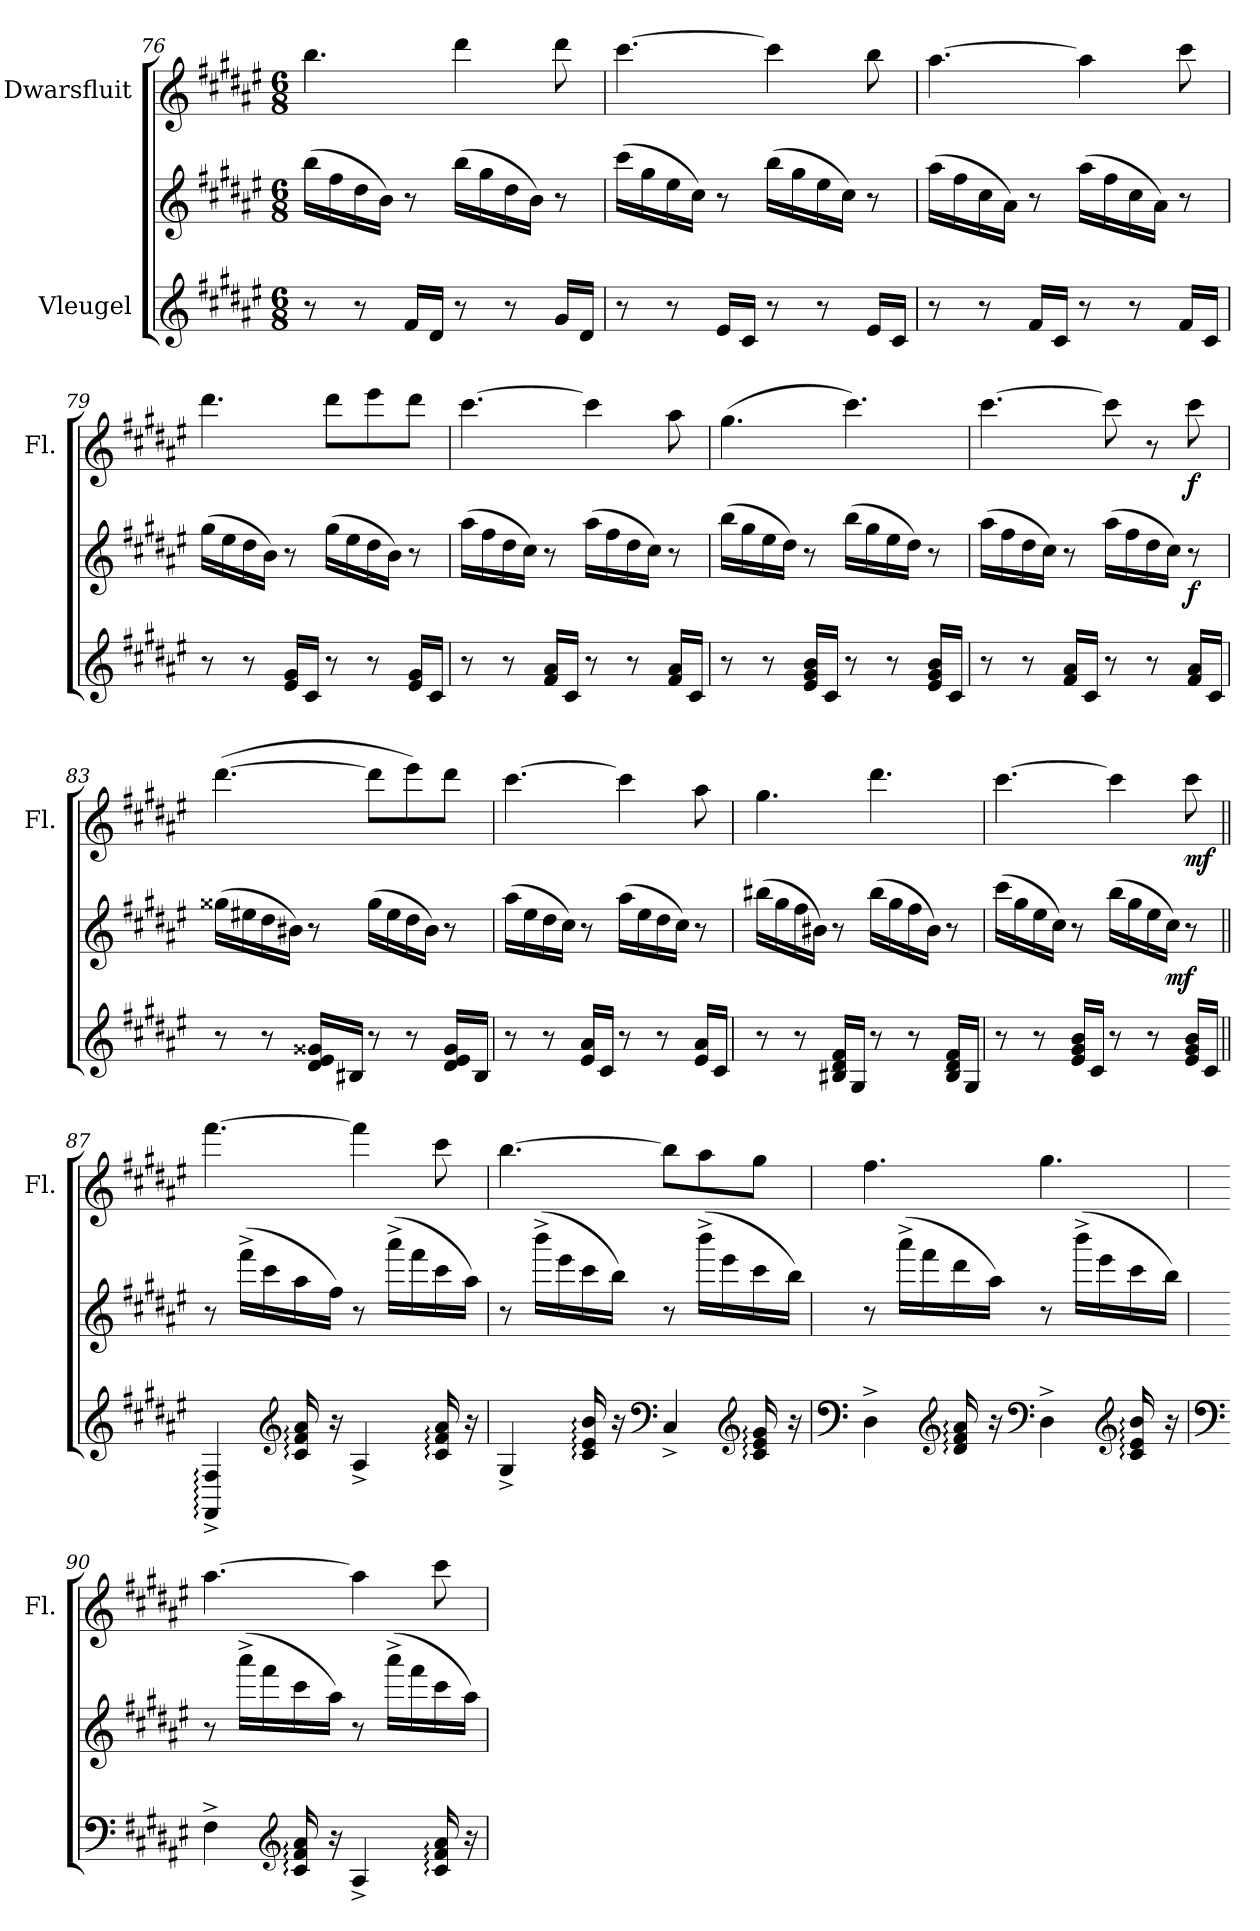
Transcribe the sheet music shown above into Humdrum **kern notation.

**kern	**kern	**dynam	**kern	**dynam
*part2	*part2	*part2	*part1	*part1
*staff3	*staff2	*staff2/3	*staff1	*staff1
*I"Vleugel	*	*	*I"Dwarsfluit	*
*	*	*	*I'Fl.	*
!!LO:LB:g=z
*clefG2	*clefG2	*	*clefG2	*
*k[f#c#g#d#a#e#]	*k[f#c#g#d#a#e#]	*	*k[f#c#g#d#a#e#]	*
*M6/8	*M6/8	*	*M6/8	*
=76	=76	=76	=76	=76
8r	(16bb\LL	.	4.bb\	.
.	16ff#\	.	.	.
8r	16dd#\	.	.	.
.	16b\JJ)	.	.	.
16f#/LL	8r	.	.	.
16d#/JJ	.	.	.	.
8r	(16bb\LL	.	4ddd#\	.
.	16gg#\	.	.	.
8r	16dd#\	.	.	.
.	16b\JJ)	.	.	.
16g#/LL	8r	.	8ddd#\	.
16d#/JJ	.	.	.	.
=77	=77	=77	=77	=77
8r	(16ccc#\LL	.	[4.ccc#\	.
.	16gg#\	.	.	.
8r	16ee#\	.	.	.
.	16cc#\JJ)	.	.	.
16e#/LL	8r	.	.	.
16c#/JJ	.	.	.	.
8r	(16bb\LL	.	4ccc#\]	.
.	16gg#\	.	.	.
8r	16ee#\	.	.	.
.	16cc#\JJ)	.	.	.
16e#/LL	8r	.	8bb\	.
16c#/JJ	.	.	.	.
=78	=78	=78	=78	=78
8r	(16aa#\LL	.	[4.aa#\	.
.	16ff#\	.	.	.
8r	16cc#\	.	.	.
.	16a#\JJ)	.	.	.
16f#/LL	8r	.	.	.
16c#/JJ	.	.	.	.
8r	(16aa#\LL	.	4aa#\]	.
.	16ff#\	.	.	.
8r	16cc#\	.	.	.
.	16a#\JJ)	.	.	.
16f#/LL	8r	.	8ccc#\	.
16c#/JJ	.	.	.	.
!!LO:PB:g=z
=79	=79	=79	=79	=79
8r	(16gg#\LL	.	4.ddd#\	.
.	16ee#\	.	.	.
8r	16dd#\	.	.	.
.	16b\JJ)	.	.	.
16e#/ 16g#/LL	8r	.	.	.
16c#/JJ	.	.	.	.
8r	(16gg#\LL	.	8ddd#\L	.
.	16ee#\	.	.	.
8r	16dd#\	.	8eee#\	.
.	16b\JJ)	.	.	.
16e#/ 16g#/LL	8r	.	8ddd#\J	.
16c#/JJ	.	.	.	.
=80	=80	=80	=80	=80
8r	(16aa#\LL	.	[4.ccc#\	.
.	16ff#\	.	.	.
8r	16dd#\	.	.	.
.	16cc#\JJ)	.	.	.
16f#/ 16a#/LL	8r	.	.	.
16c#/JJ	.	.	.	.
8r	(16aa#\LL	.	4ccc#\]	.
.	16ff#\	.	.	.
8r	16dd#\	.	.	.
.	16cc#\JJ)	.	.	.
16f#/ 16a#/LL	8r	.	8aa#\	.
16c#/JJ	.	.	.	.
=81	=81	=81	=81	=81
8r	(16bb\LL	.	(4.gg#\	.
.	16gg#\	.	.	.
8r	16ee#\	.	.	.
.	16dd#\JJ)	.	.	.
16e#/ 16g#/ 16b/LL	8r	.	.	.
16c#/JJ	.	.	.	.
8r	(16bb\LL	.	4.ccc#\)	.
.	16gg#\	.	.	.
8r	16ee#\	.	.	.
.	16dd#\JJ)	.	.	.
16e#/ 16g#/ 16b/LL	8r	.	.	.
16c#/JJ	.	.	.	.
=82	=82	=82	=82	=82
8r	(16aa#\LL	.	[4.ccc#\	.
.	16ff#\	.	.	.
8r	16dd#\	.	.	.
.	16cc#\JJ)	.	.	.
16f#/ 16a#/LL	8r	.	.	.
16c#/JJ	.	.	.	.
8r	(16aa#\LL	.	8ccc#\]	.
.	16ff#\	.	.	.
8r	16dd#\	.	8r	.
.	16cc#\JJ)	.	.	.
!	!	!LO:DY:b	!	!LO:DY:b
16f#/ 16a#/LL	8r	f	8ccc#\	f
16c#/JJ	.	.	.	.
!!LO:LB:g=z
=83	=83	=83	=83	=83
8r	(16gg##X\LL	.	([4.ddd#\	.
.	16ee#X\	.	.	.
8r	16dd#\	.	.	.
.	16b#X\JJ)	.	.	.
16d#/ 16e#/ 16g##X/LL	8r	.	.	.
16B#X/JJ	.	.	.	.
8r	(16gg##\LL	.	8ddd#\L]	.
.	16ee#\	.	.	.
8r	16dd#\	.	8eee#\)	.
.	16b#\JJ)	.	.	.
16d#/ 16e#/ 16g##/LL	8r	.	8ddd#\J	.
16B#/JJ	.	.	.	.
=84	=84	=84	=84	=84
8r	(16aa#\LL	.	[4.ccc#\	.
.	16ee#\	.	.	.
8r	16dd#\	.	.	.
.	16cc#\JJ)	.	.	.
16e#/ 16a#/LL	8r	.	.	.
16c#/JJ	.	.	.	.
8r	(16aa#\LL	.	4ccc#\]	.
.	16ee#\	.	.	.
8r	16dd#\	.	.	.
.	16cc#\JJ)	.	.	.
16e#/ 16a#/LL	8r	.	8aa#\	.
16c#/JJ	.	.	.	.
!!LO:LB:g=z
=85	=85	=85	=85	=85
8r	(16bb#X\LL	.	4.gg#\	.
.	16gg#\	.	.	.
8r	16ff#\	.	.	.
.	16b#X\JJ)	.	.	.
16B#X/ 16d#/ 16f#/LL	8r	.	.	.
16G#/JJ	.	.	.	.
8r	(16bb#\LL	.	4.ddd#\	.
.	16gg#\	.	.	.
8r	16ff#\	.	.	.
.	16b#\JJ)	.	.	.
16B#/ 16d#/ 16f#/LL	8r	.	.	.
16G#/JJ	.	.	.	.
=86	=86	=86	=86	=86
8r	(16ccc#\LL	.	[4.ccc#\	.
.	16gg#\	.	.	.
8r	16ee#\	.	.	.
.	16cc#\JJ)	.	.	.
16e#/ 16g#/ 16b/LL	8r	.	.	.
16c#/JJ	.	.	.	.
8r	(16bb\LL	.	4ccc#\]	.
.	16gg#\	.	.	.
8r	16ee#\	.	.	.
!	!	!LO:DY:b	!	!
.	16cc#\JJ)	mf	.	.
!	!	!	!	!LO:DY:b
16e#/ 16g#/ 16b/LL	8r	.	8ccc#\	mf
16c#/JJ	.	.	.	.
=87||	=87||	=87||	=87||	=87||
*	*	*	*MM81	*
4FF#/:^ 4F#/:^	8r	.	[4.fff#\	.
.	(16fff#^\LL	.	.	.
.	16ccc#\	.	.	.
*clefG2	*	*	*	*
16c#/: 16f#/: 16a#/:	16aa#\	.	.	.
16r	16ff#\JJ)	.	.	.
4A#^/	8r	.	4fff#\]	.
.	(16aaa#^\LL	.	.	.
.	16fff#\	.	.	.
16c#/: 16f#/: 16a#/:	16ccc#\	.	8ccc#\	.
16r	16aa#\JJ)	.	.	.
!!LO:PB:g=z
=88	=88	=88	=88	=88
4G#^/	8r	.	[4.bb\	.
.	(16bbb^\LL	.	.	.
.	16eee#\	.	.	.
16c#/: 16e#/: 16b/:	16ccc#\	.	.	.
16r	16bb\JJ)	.	.	.
*clefF4	*	*	*	*
4C#^/	8r	.	8bb\L]	.
.	(16bbb^\LL	.	8aa#\	.
.	16eee#\	.	.	.
*clefG2	*	*	*	*
16c#/: 16e#/: 16g#/:	16ccc#\	.	8gg#\J	.
16r	16bb\JJ)	.	.	.
=89	=89	=89	=89	=89
*clefF4	*	*	*	*
*	*	*	*MM72	*
4D#^\	8r	.	4.ff#\	.
.	(16aaa#^\LL	.	.	.
.	16fff#\	.	.	.
*clefG2	*	*	*	*
16d#/: 16f#/: 16a#/:	16ddd#\	.	.	.
16r	16aa#\JJ)	.	.	.
*clefF4	*	*	*	*
4D#^\	8r	.	4.gg#\	.
.	(16bbb^\LL	.	.	.
.	16eee#\	.	.	.
*clefG2	*	*	*	*
16c#/: 16e#/: 16b/:	16ccc#\	.	.	.
16r	16bb\JJ)	.	.	.
=90	=90	=90	=90	=90
*clefF4	*	*	*	*
4F#^\	8r	.	[4.aa#\	.
.	(16aaa#^\LL	.	.	.
.	16fff#\	.	.	.
*clefG2	*	*	*	*
16c#/: 16f#/: 16a#/:	16ccc#\	.	.	.
16r	16aa#\JJ)	.	.	.
4A#^/	8r	.	4aa#\]	.
.	(16aaa#^\LL	.	.	.
.	16fff#\	.	.	.
16c#/: 16f#/: 16a#/:	16ccc#\	.	8ccc#\	.
16r	16aa#\JJ)	.	.	.
=	=	=	=	=
*-	*-	*-	*-	*-
